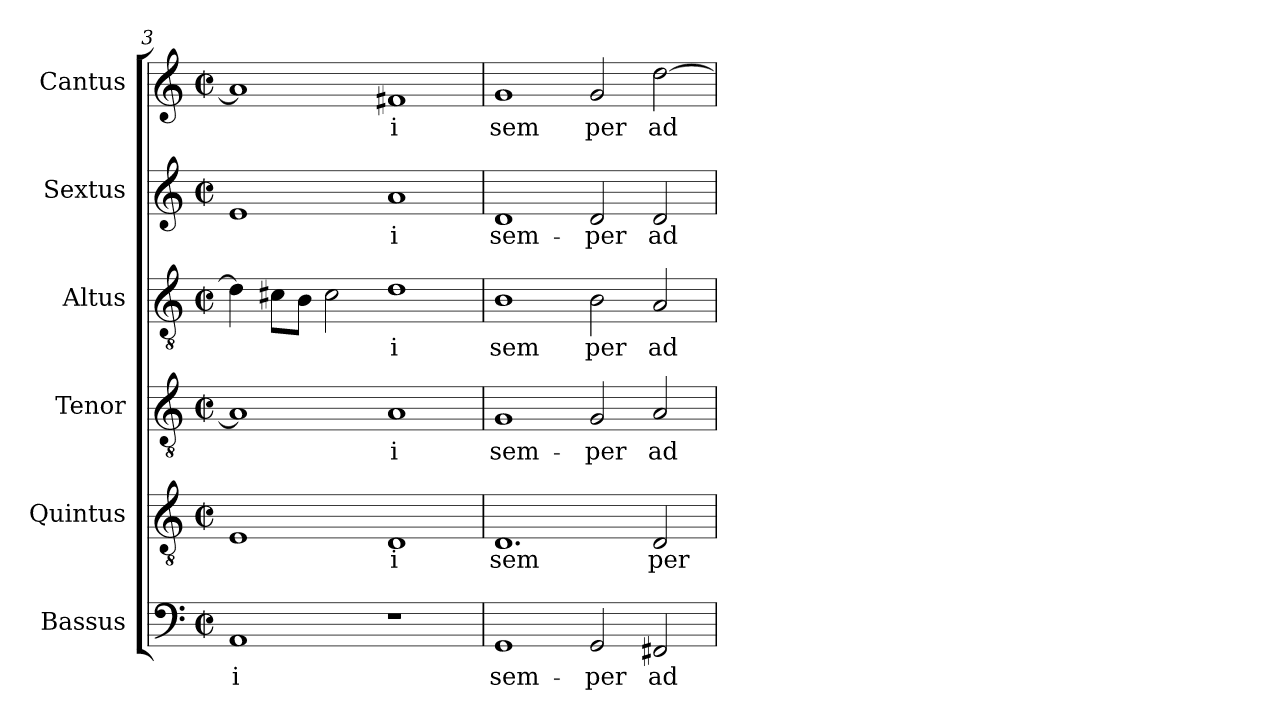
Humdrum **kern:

**kern	**text	**kern	**text	**kern	**text	**kern	**text	**kern	**text	**kern	**text
*part6	*part6	*part5	*part5	*part4	*part4	*part3	*part3	*part2	*part2	*part1	*part1
*staff6	*staff6	*staff5	*staff5	*staff4	*staff4	*staff3	*staff3	*staff2	*staff2	*staff1	*staff1
*I"Bassus	*	*I"Quintus	*	*I"Tenor	*	*I"Altus	*	*I"Sextus	*	*I"Cantus	*
*clefF4	*	*clefGv2	*	*clefGv2	*	*clefGv2	*	*clefG2	*	*clefG2	*
*M2/2	*	*M2/2	*	*M2/2	*	*M2/2	*	*M2/2	*	*M2/2	*
*met(c|)	*	*met(c|)	*	*met(c|)	*	*met(c|)	*	*met(c|)	*	*met(c|)	*
=3	=3	=3	=3	=3	=3	=3	=3	=3	=3	=3	=3
!	!LO:LY:b:cj	!	!	!	!	!	!	!	!	!	!
1AA	-i	1E	.	1A]	.	4d\]	.	1e	.	1a]	.
.	.	.	.	.	.	8c#\L	.	.	.	.	.
.	.	.	.	.	.	8B\J	.	.	.	.	.
.	.	.	.	.	.	2c#\	.	.	.	.	.
!	!	!	!LO:LY:b:cj	!	!LO:LY:b:cj	!	!LO:LY:b:cj	!	!LO:LY:b:cj	!	!LO:LY:b:cj
1r	.	1D	i	1A	-i	1d	i	1a	-i	1f#X	i
=4	=4	=4	=4	=4	=4	=4	=4	=4	=4	=4	=4
!	!LO:LY:b:cj	!	!LO:LY:b:cj	!	!LO:LY:b:cj	!	!LO:LY:b:cj	!	!LO:LY:b:cj	!	!LO:LY:b:cj
1GG	sem-	1.D	sem	1G	sem-	1B	sem	1d	sem-	1g	sem
!	!LO:LY:b:cj	!	!	!	!LO:LY:b:cj	!	!LO:LY:b:cj	!	!LO:LY:b:cj	!	!LO:LY:b:cj
2GG/	-per	.	.	2G/	-per	2B\	per	2d/	-per	2g/	per
!	!LO:LY:b:cj	!	!LO:LY:b:cj	!	!LO:LY:b:cj	!	!LO:LY:b:cj	!	!LO:LY:b:cj	!	!LO:LY:b:cj
2FF#X/	ad	2D/	per	2A/	ad	2A/	ad	2d/	ad	[>2dd\	ad
=	=	=	=	=	=	=	=	=	=	=	=
*-	*-	*-	*-	*-	*-	*-	*-	*-	*-	*-	*-
